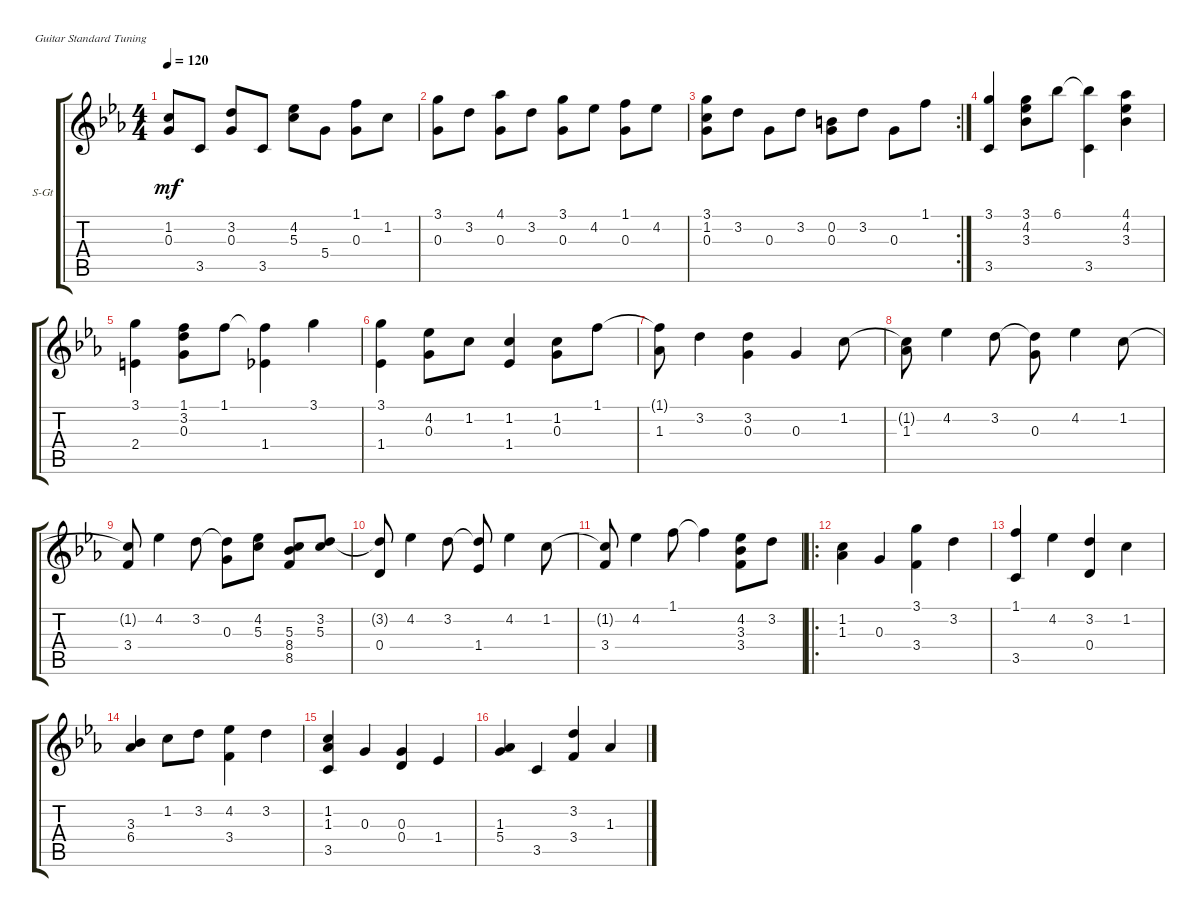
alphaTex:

\defaultSystemsLayout 4
\bracketExtendMode groupsimilarinstruments
\firstSystemTrackNameOrientation horizontal
\otherSystemsTrackNameOrientation horizontal
\track ("Steel Guitar" "S-Gt") {instrument acousticguitarsteel}
\staff {score tabs}
\tuning (E4 B3 G3 D3 A2 E2)
\ts (4 4)
\tempo 120
\clef g2
\ks eb
(1.2 0.3).8{dy mf} 3.5.8 (3.2 0.3).8 3.5.8 (4.2 5.3).8 5.4.8 (1.1 0.3).8 1.2.8 |
(0.3 3.1).8 3.2.8 (4.1 0.3).8 3.2.8 (3.1 0.3).8 4.2.8 (1.1 0.3).8 4.2.8 |
\rc 2
(3.1 1.2 0.3).8 3.2.8 0.3.8 3.2.8 (0.3 0.2).8 3.2.8 0.3.8 1.1.8 |
(3.1 3.5).4 (3.1 4.2 3.3).8 6.1.8 (6.1{t} 3.5).4 (4.1 4.2 3.3).4 |
(3.1 2.4).4 (1.1 3.2 0.3).8 1.1.8 (1.1{t} 1.4).4 3.1.4 |
(3.1 1.4).4 (4.2 0.3).8 1.2.8 (1.2 1.4).4 (1.2 0.3).8 1.1.8 |
(1.1{t} 1.3).8 3.2.4 (0.3 3.2).4 0.3.4 1.2.8 |
(1.2{t} 1.3).8 4.2.4 3.2.8 (3.2{t} 0.3).8 4.2.4 1.2.8 |
(1.2{t} 3.4).8 4.2.4 3.2.8 (3.2{t} 0.3).8 (4.2 5.3).8 (5.3 8.4 8.5).8 (3.2 5.3).8 |
(3.2{t} 0.4).8 4.2.4 3.2.8 (3.2{t} 1.4).8 4.2.4 1.2.8 |
(1.2{t} 3.4).8 4.2.4 1.1.8 1.1{t}.4 (4.2 3.3 3.4).8 3.2.8 |
\ro
(1.2 1.3).4 0.3.4 (3.1 3.4).4 3.2.4 |
(1.1 3.5).4 4.2.4 (3.2 0.4).4 1.2.4 |
(3.3 6.4).4 1.2.8 3.2.8 (4.2 3.4).4 3.2.4 |
(1.2 1.3 3.5).4 0.3.4 (0.3 0.4).4 1.4.4 |
(1.3 5.4).4 3.5.4 (3.2 3.4).4 1.3.4
